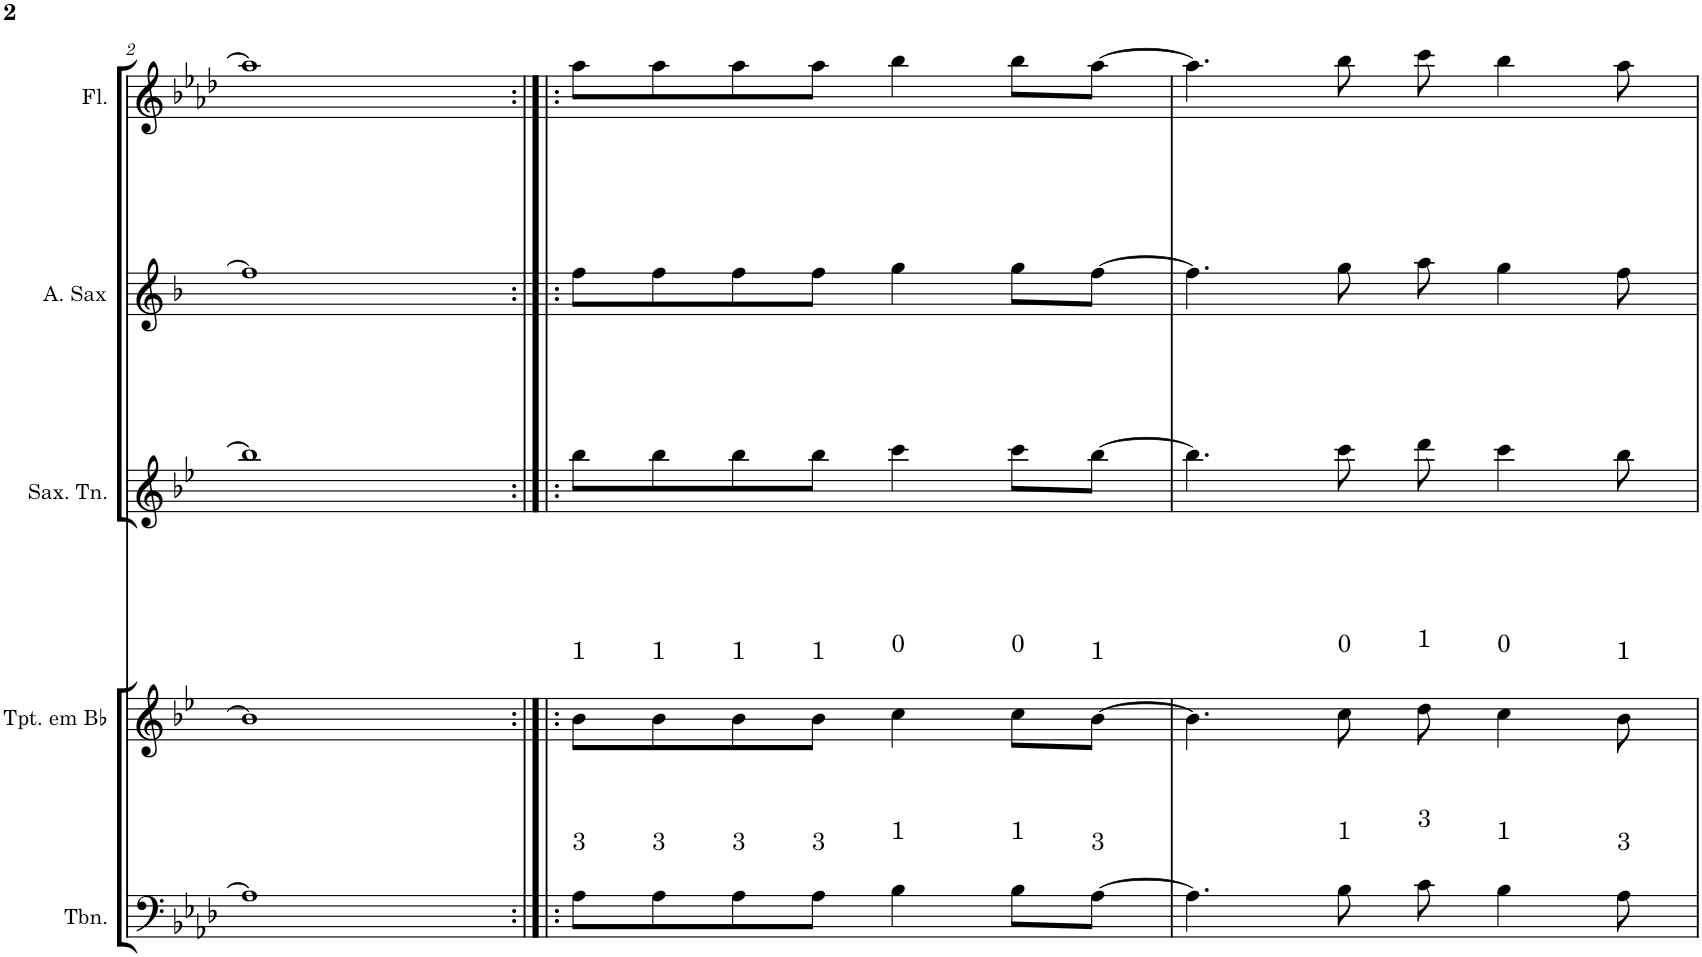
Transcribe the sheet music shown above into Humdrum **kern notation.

**kern	**kern	**kern	**kern	**kern
*part5	*part4	*part3	*part2	*part1
*staff5	*staff4	*staff3	*staff2	*staff1
*I"Trombone	*I"Trompete em Bb	*I"Saxofone Tenor	*I"Saxofone Alto	*I"Flauta Transversal
*I'Tbn.	*I'Tpt. em Bb	*I'Sax. Tn.	*	*I'Fl.
!!LO:PB:g=z
*clefF4	*clefG2	*clefG2	*clefG2	*clefG2
*	*Trd1c2	*Trd8c14	*Trd5c9	*
*k[b-e-a-d-]	*k[b-e-]	*k[b-e-]	*k[b-]	*k[b-e-a-d-]
*M4/4	*M4/4	*M4/4	*M4/4	*M4/4
=2	=2	=2	=2	=2
1A-]	1b-]	1bb-]	1ff]	1aa-]
=3:|!|:	=3:|!|:	=3:|!|:	=3:|!|:	=3:|!|:
8A-\L	8b-\L	8bb-\L	8ff\L	8aa-\L
8A-\	8b-\	8bb-\	8ff\	8aa-\
8A-\	8b-\	8bb-\	8ff\	8aa-\
8A-\J	8b-\J	8bb-\J	8ff\J	8aa-\J
4B-\	4cc\	4ccc\	4gg\	4bb-\
8B-\L	8cc\L	8ccc\L	8gg\L	8bb-\L
[8A-\J	[8b-\J	[8bb-\J	[8ff\J	[8aa-\J
=4	=4	=4	=4	=4
4.A-\]	4.b-\]	4.bb-\]	4.ff\]	4.aa-\]
8B-\	8cc\	8ccc\	8gg\	8bb-\
8c\	8dd\	8ddd\	8aa\	8ccc\
4B-\	4cc\	4ccc\	4gg\	4bb-\
8A-\	8b-\	8bb-\	8ff\	8aa-\
=	=	=	=	=
*-	*-	*-	*-	*-
